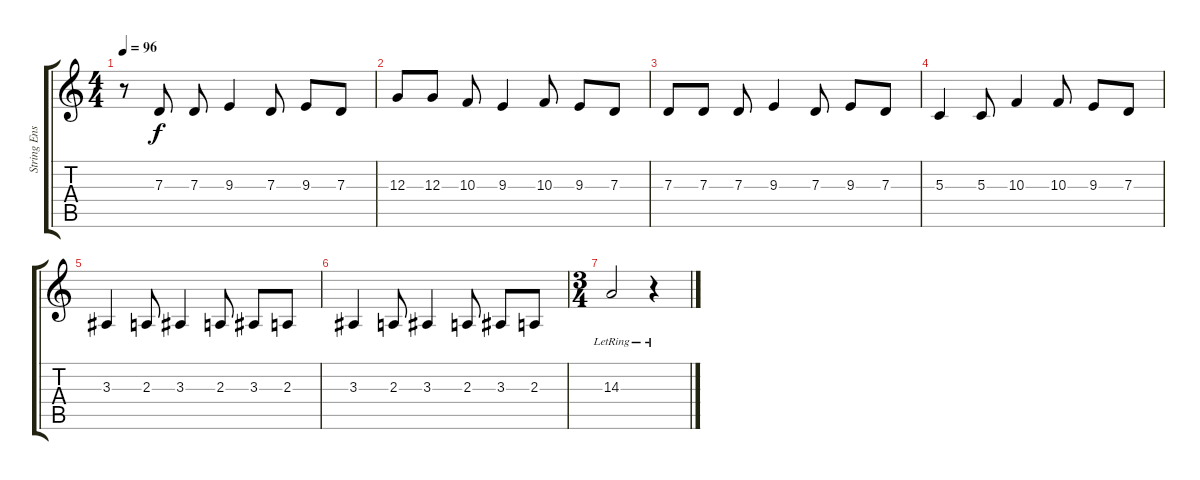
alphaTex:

\track ("String Ensemble" "String Ens") {instrument stringensemble1}
\staff {score tabs}
\tuning (E4 B3 G3 D3 A2 E2) {hide}
\ts (4 4)
\tempo 96
\clef g2
\ks c
r.8{dy f} 7.3.8 7.3.8 9.3.4 7.3.8 9.3.8 7.3.8 |
12.3.8 12.3.8 10.3.8 9.3.4 10.3.8 9.3.8 7.3.8 |
7.3.8 7.3.8 7.3.8 9.3.4 7.3.8 9.3.8 7.3.8 |
5.3.4 5.3.8 10.3.4 10.3.8 9.3.8 7.3.8 |
3.3.4 2.3.8 3.3.4 2.3.8 3.3.8 2.3.8 |
3.3.4 2.3.8 3.3.4 2.3.8 3.3.8 2.3.8 |
\ts (3 4)
14.3{lr}.2 r.4
